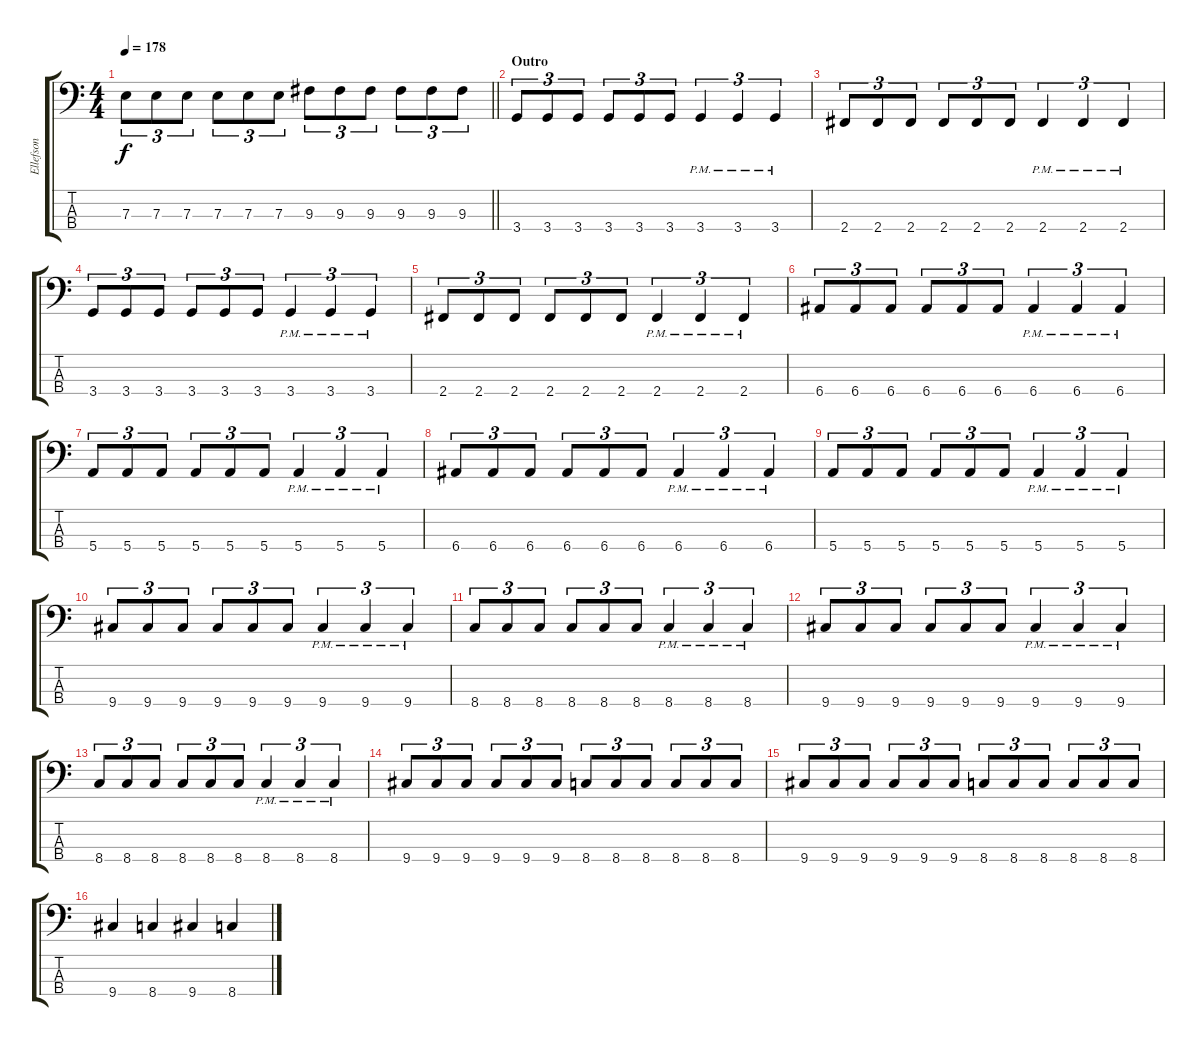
\track ("Ellefson" "Ellefson") {instrument electricbasspick}
\staff {score tabs}
\tuning (G2 D2 A1 E1) {hide}
\ts (4 4)
\tempo 178
\clef f4
\barLineRight lightlight
\ks c
7.3.8{tu (3 2) dy f} 7.3.8{tu (3 2)} 7.3.8{tu (3 2)} 7.3.8{tu (3 2)} 7.3.8{tu (3 2)} 7.3.8{tu (3 2)} 9.3.8{tu (3 2)} 9.3.8{tu (3 2)} 9.3.8{tu (3 2)} 9.3.8{tu (3 2)} 9.3.8{tu (3 2)} 9.3.8{tu (3 2)} |
\section ("" "Outro")
3.4.8{tu (3 2)} 3.4.8{tu (3 2)} 3.4.8{tu (3 2)} 3.4.8{tu (3 2)} 3.4.8{tu (3 2)} 3.4.8{tu (3 2)} 3.4{pm}.4{tu (3 2)} 3.4{pm}.4{tu (3 2)} 3.4{pm}.4{tu (3 2)} |
2.4.8{tu (3 2)} 2.4.8{tu (3 2)} 2.4.8{tu (3 2)} 2.4.8{tu (3 2)} 2.4.8{tu (3 2)} 2.4.8{tu (3 2)} 2.4{pm}.4{tu (3 2)} 2.4{pm}.4{tu (3 2)} 2.4{pm}.4{tu (3 2)} |
3.4.8{tu (3 2)} 3.4.8{tu (3 2)} 3.4.8{tu (3 2)} 3.4.8{tu (3 2)} 3.4.8{tu (3 2)} 3.4.8{tu (3 2)} 3.4{pm}.4{tu (3 2)} 3.4{pm}.4{tu (3 2)} 3.4{pm}.4{tu (3 2)} |
2.4.8{tu (3 2)} 2.4.8{tu (3 2)} 2.4.8{tu (3 2)} 2.4.8{tu (3 2)} 2.4.8{tu (3 2)} 2.4.8{tu (3 2)} 2.4{pm}.4{tu (3 2)} 2.4{pm}.4{tu (3 2)} 2.4{pm}.4{tu (3 2)} |
6.4.8{tu (3 2)} 6.4.8{tu (3 2)} 6.4.8{tu (3 2)} 6.4.8{tu (3 2)} 6.4.8{tu (3 2)} 6.4.8{tu (3 2)} 6.4{pm}.4{tu (3 2)} 6.4{pm}.4{tu (3 2)} 6.4{pm}.4{tu (3 2)} |
5.4.8{tu (3 2)} 5.4.8{tu (3 2)} 5.4.8{tu (3 2)} 5.4.8{tu (3 2)} 5.4.8{tu (3 2)} 5.4.8{tu (3 2)} 5.4{pm}.4{tu (3 2)} 5.4{pm}.4{tu (3 2)} 5.4{pm}.4{tu (3 2)} |
6.4.8{tu (3 2)} 6.4.8{tu (3 2)} 6.4.8{tu (3 2)} 6.4.8{tu (3 2)} 6.4.8{tu (3 2)} 6.4.8{tu (3 2)} 6.4{pm}.4{tu (3 2)} 6.4{pm}.4{tu (3 2)} 6.4{pm}.4{tu (3 2)} |
5.4.8{tu (3 2)} 5.4.8{tu (3 2)} 5.4.8{tu (3 2)} 5.4.8{tu (3 2)} 5.4.8{tu (3 2)} 5.4.8{tu (3 2)} 5.4{pm}.4{tu (3 2)} 5.4{pm}.4{tu (3 2)} 5.4{pm}.4{tu (3 2)} |
9.4.8{tu (3 2)} 9.4.8{tu (3 2)} 9.4.8{tu (3 2)} 9.4.8{tu (3 2)} 9.4.8{tu (3 2)} 9.4.8{tu (3 2)} 9.4{pm}.4{tu (3 2)} 9.4{pm}.4{tu (3 2)} 9.4{pm}.4{tu (3 2)} |
8.4.8{tu (3 2)} 8.4.8{tu (3 2)} 8.4.8{tu (3 2)} 8.4.8{tu (3 2)} 8.4.8{tu (3 2)} 8.4.8{tu (3 2)} 8.4{pm}.4{tu (3 2)} 8.4{pm}.4{tu (3 2)} 8.4{pm}.4{tu (3 2)} |
9.4.8{tu (3 2)} 9.4.8{tu (3 2)} 9.4.8{tu (3 2)} 9.4.8{tu (3 2)} 9.4.8{tu (3 2)} 9.4.8{tu (3 2)} 9.4{pm}.4{tu (3 2)} 9.4{pm}.4{tu (3 2)} 9.4{pm}.4{tu (3 2)} |
8.4.8{tu (3 2)} 8.4.8{tu (3 2)} 8.4.8{tu (3 2)} 8.4.8{tu (3 2)} 8.4.8{tu (3 2)} 8.4.8{tu (3 2)} 8.4{pm}.4{tu (3 2)} 8.4{pm}.4{tu (3 2)} 8.4{pm}.4{tu (3 2)} |
9.4.8{tu (3 2)} 9.4.8{tu (3 2)} 9.4.8{tu (3 2)} 9.4.8{tu (3 2)} 9.4.8{tu (3 2)} 9.4.8{tu (3 2)} 8.4.8{tu (3 2)} 8.4.8{tu (3 2)} 8.4.8{tu (3 2)} 8.4.8{tu (3 2)} 8.4.8{tu (3 2)} 8.4.8{tu (3 2)} |
9.4.8{tu (3 2)} 9.4.8{tu (3 2)} 9.4.8{tu (3 2)} 9.4.8{tu (3 2)} 9.4.8{tu (3 2)} 9.4.8{tu (3 2)} 8.4.8{tu (3 2)} 8.4.8{tu (3 2)} 8.4.8{tu (3 2)} 8.4.8{tu (3 2)} 8.4.8{tu (3 2)} 8.4.8{tu (3 2)} |
9.4.4 8.4.4 9.4.4 8.4.4
